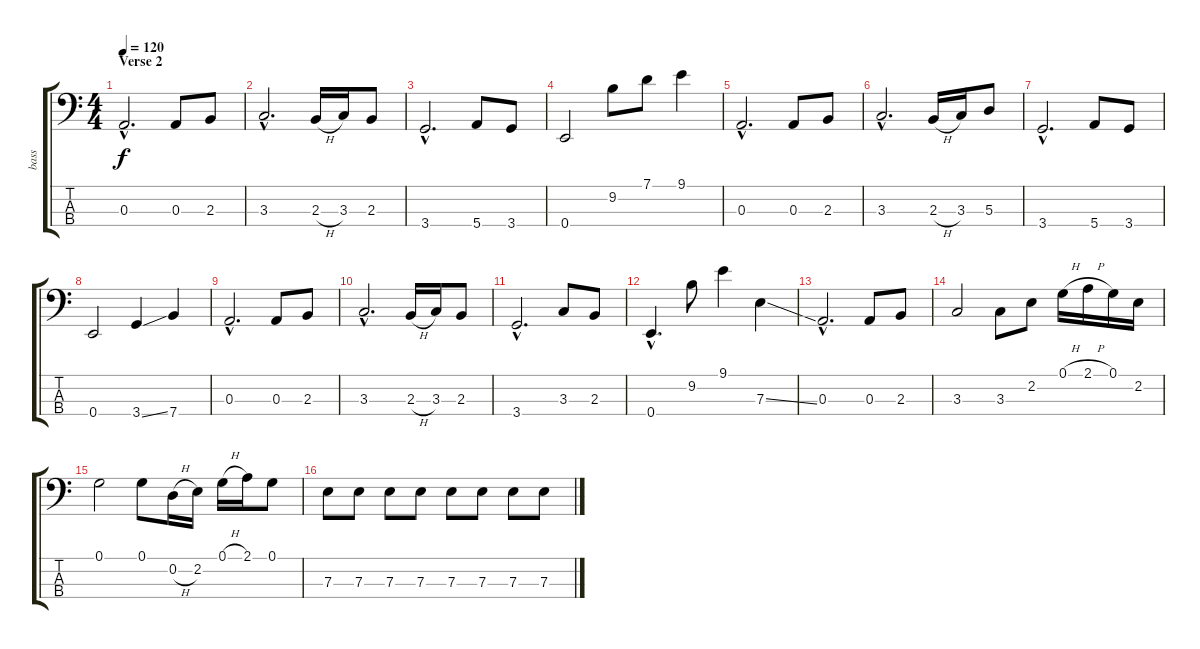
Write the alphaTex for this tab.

\track ("bass" "bass") {instrument electricbassfinger}
\staff {score tabs}
\tuning (G2 D2 A1 E1) {hide}
\ts (4 4)
\section ("" "Verse 2")
\tempo 120
\clef f4
\ks aminor
0.3{hac}.2{d dy f} 0.3.8 2.3.8 |
3.3{hac}.2{d} 2.3{h}.16 3.3.16 2.3.8 |
3.4{hac}.2{d} 5.4.8 3.4.8 |
0.4.2 9.2.8 7.1.8 9.1.4 |
0.3{hac}.2{d} 0.3.8 2.3.8 |
3.3{hac}.2{d} 2.3{h}.16 3.3.16 5.3.8 |
3.4{hac}.2{d} 5.4.8 3.4.8 |
0.4.2 3.4{ss}.4 7.4.4 |
0.3{hac}.2{d} 0.3.8 2.3.8 |
3.3{hac}.2{d} 2.3{h}.16 3.3.16 2.3.8 |
3.4{hac}.2{d} 3.3.8 2.3.8 |
0.4{hac}.4{d} 9.2.8 9.1.4 7.3{ss}.4 |
0.3{hac}.2{d} 0.3.8 2.3.8 |
3.3.2 3.3.8 2.2.8 0.1{h}.16 2.1{h}.16 0.1.16 2.2.16 |
0.1.2 0.1.8 0.2{h}.16 2.2.16 0.1{h}.16 2.1.16 0.1.8 |
7.3.8 7.3.8 7.3.8 7.3.8 7.3.8 7.3.8 7.3.8 7.3.8
